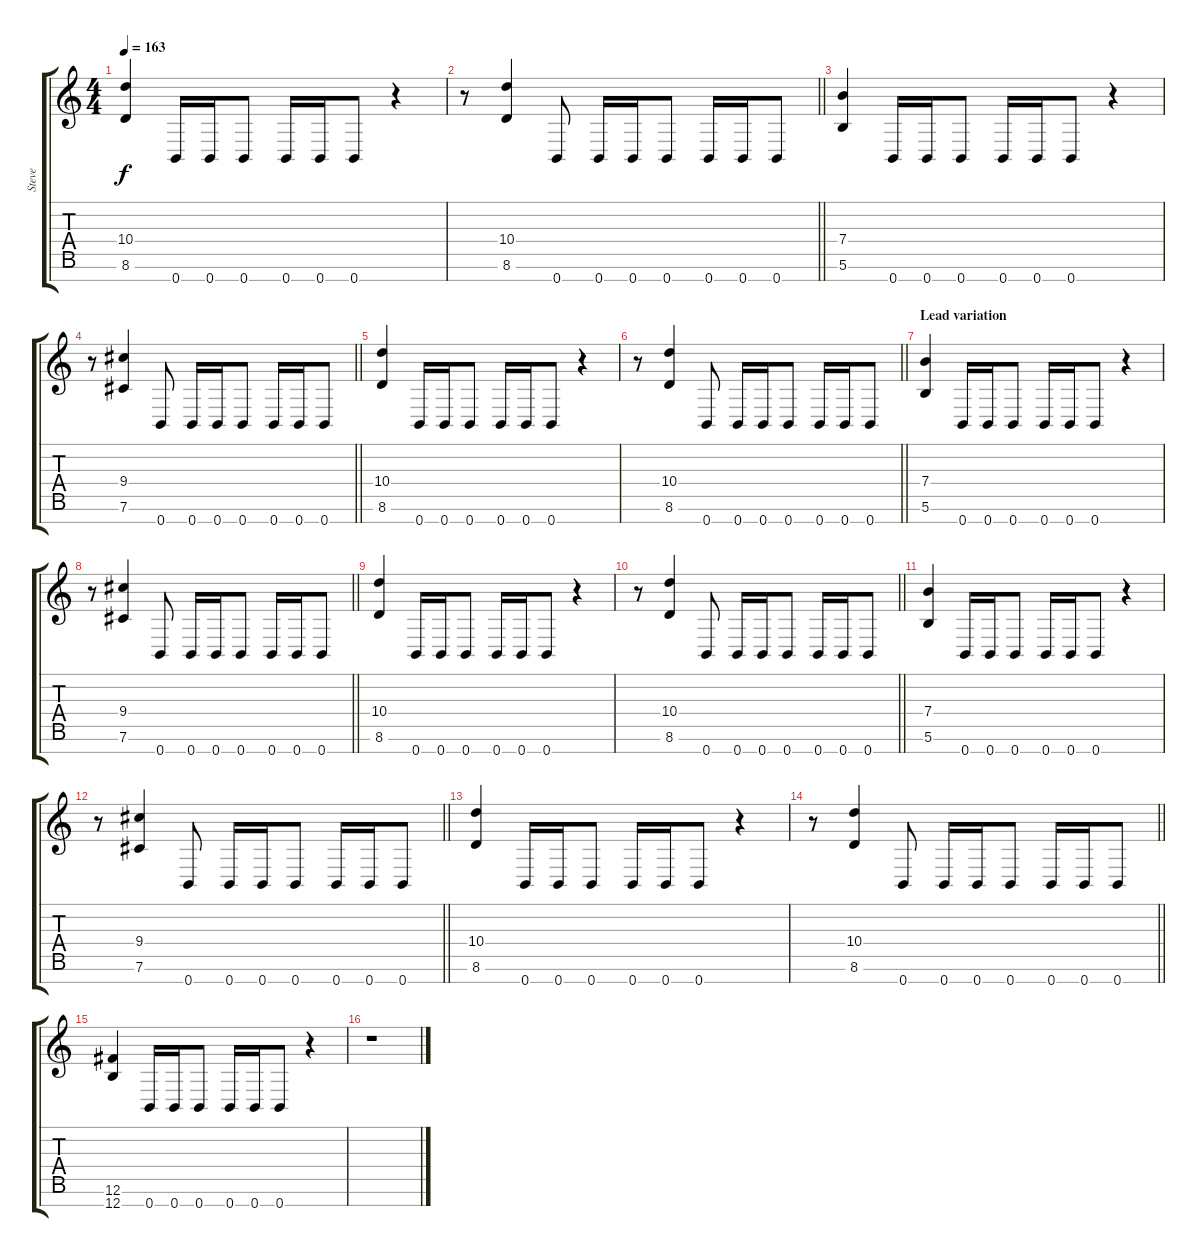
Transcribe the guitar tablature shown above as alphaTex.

\track ("Steve" "Steve") {instrument distortionguitar}
\staff {score tabs}
\tuning (Gb4 Db4 Ab3 E3 B2 Gb2 B1) {hide}
\ts (4 4)
\tempo 163
\clef g2
\ks c
(10.4 8.6).4{dy f} 0.7.16 0.7.16 0.7.8 0.7.16 0.7.16 0.7.8 r.4 |
\barLineRight lightlight
r.8 (10.4 8.6).4 0.7.8 0.7.16 0.7.16 0.7.8 0.7.16 0.7.16 0.7.8 |
(7.4 5.6).4 0.7.16 0.7.16 0.7.8 0.7.16 0.7.16 0.7.8 r.4 |
\barLineRight lightlight
r.8 (9.4 7.6).4 0.7.8 0.7.16 0.7.16 0.7.8 0.7.16 0.7.16 0.7.8 |
(10.4 8.6).4 0.7.16 0.7.16 0.7.8 0.7.16 0.7.16 0.7.8 r.4 |
\barLineRight lightlight
r.8 (10.4 8.6).4 0.7.8 0.7.16 0.7.16 0.7.8 0.7.16 0.7.16 0.7.8 |
\section ("" "Lead variation")
(7.4 5.6).4 0.7.16 0.7.16 0.7.8 0.7.16 0.7.16 0.7.8 r.4 |
\barLineRight lightlight
r.8 (9.4 7.6).4 0.7.8 0.7.16 0.7.16 0.7.8 0.7.16 0.7.16 0.7.8 |
(10.4 8.6).4 0.7.16 0.7.16 0.7.8 0.7.16 0.7.16 0.7.8 r.4 |
\barLineRight lightlight
r.8 (10.4 8.6).4 0.7.8 0.7.16 0.7.16 0.7.8 0.7.16 0.7.16 0.7.8 |
(7.4 5.6).4 0.7.16 0.7.16 0.7.8 0.7.16 0.7.16 0.7.8 r.4 |
\barLineRight lightlight
r.8 (9.4 7.6).4 0.7.8 0.7.16 0.7.16 0.7.8 0.7.16 0.7.16 0.7.8 |
(10.4 8.6).4 0.7.16 0.7.16 0.7.8 0.7.16 0.7.16 0.7.8 r.4 |
\barLineRight lightlight
r.8 (10.4 8.6).4 0.7.8 0.7.16 0.7.16 0.7.8 0.7.16 0.7.16 0.7.8 |
(12.6 12.7).4 0.7.16 0.7.16 0.7.8 0.7.16 0.7.16 0.7.8 r.4 |
r.1
